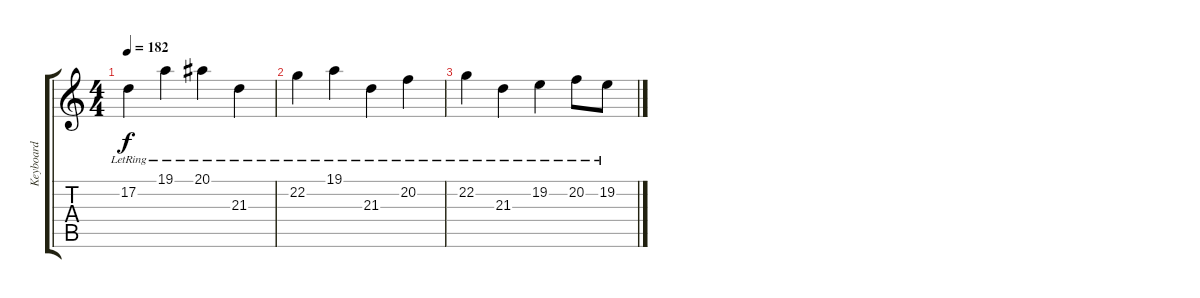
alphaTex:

\track ("Keyboard" "Keyboard") {instrument brightacousticpiano}
\staff {score tabs}
\tuning (D4 A3 F3 C3 G2 C2) {hide}
\ts (4 4)
\tempo 182
\clef g2
\ks c
17.2{lr}.4{dy f} 19.1{lr}.4 20.1{lr}.4 21.3{lr}.4 |
22.2{lr}.4 19.1{lr}.4 21.3{lr}.4 20.2{lr}.4 |
22.2{lr}.4 21.3{lr}.4 19.2{lr}.4 20.2{lr}.8 19.2{lr}.8
